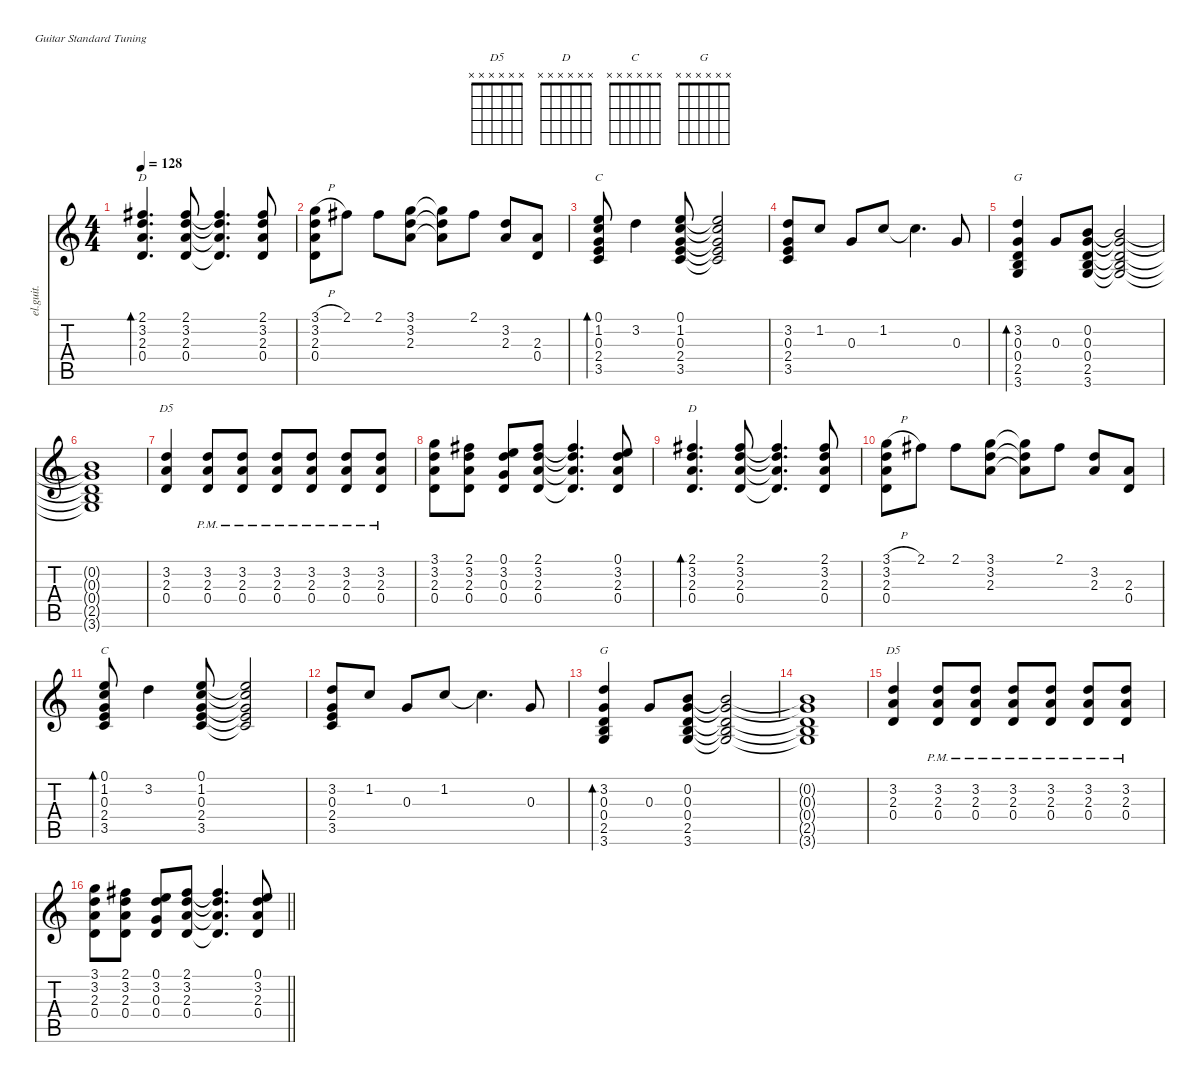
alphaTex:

\defaultSystemsLayout 4
\hideDynamics
\bracketExtendMode nobrackets
\otherSystemsTrackNameOrientation horizontal
\track ("Guitar2(Izzy)" "el.guit.") {instrument electricguitarclean}
\staff {score tabs}
\tuning (E4 B3 G3 D3 A2 E2)
\chord ("D5" x x x x x x)
\chord ("D" x x x x x x)
\chord ("C" x x x x x x)
\chord ("G" x x x x x x)
\ts (4 4)
\tempo 128
\clef g2
\ks c
(2.1{acc #} 3.2 2.3 0.4).4{d bd 60 ch "D" dy f} (2.1{acc #} 3.2 2.3 0.4).8 (2.1{t acc #} 3.2{t} 2.3{t} 0.4{t}).4{d} (2.1{acc #} 3.2 2.3 0.4).8 |
(3.1{h} 3.2 2.3 0.4).8 2.1{acc #}.8 2.1{acc #}.8 (3.1 3.2 2.3).8 (3.1{t} 3.2{t} 2.3{t}).8 2.1{acc #}.8 (3.2 2.3).8 (2.3 0.4).8 |
(0.1 1.2 0.3 2.4 3.5).8{bd 60 ch "C"} 3.2.4 (0.1 1.2 0.3 2.4 3.5).8 (0.1{t} 1.2{t} 0.3{t} 2.4{t} 3.5{t}).2 |
(3.2 0.3 2.4 3.5).8 1.2.8 0.3.8 1.2.8 1.2{t}.4{d} 0.3.8 |
(3.2 0.3 0.4 2.5 3.6).4{bd 60 ch "G"} 0.3.8 (0.2 0.3 0.4 2.5 3.6).8 (0.2{t} 0.3{t} 0.4{t} 2.5{t} 3.6{t}).2 |
(0.2{t} 0.3{t} 0.4{t} 2.5{t} 3.6{t}).1 |
(3.2 2.3 0.4).4{ch "D5"} (3.2{pm} 2.3{pm} 0.4{pm}).8 (3.2{pm} 2.3{pm} 0.4{pm}).8 (3.2{pm} 2.3{pm} 0.4{pm}).8 (3.2{pm} 2.3{pm} 0.4{pm}).8 (3.2{pm} 2.3{pm} 0.4{pm}).8 (3.2{pm} 2.3{pm} 0.4{pm}).8 |
(3.1 3.2 2.3 0.4).8 (2.1{acc #} 3.2 2.3 0.4).8 (0.1 3.2 0.3 0.4).8 (2.1{acc #} 3.2 2.3 0.4).8 (2.1{t acc #} 3.2{t} 2.3{t} 0.4{t}).4{d} (0.1 3.2 2.3 0.4).8 |
(2.1{acc #} 3.2 2.3 0.4).4{d bd 60 ch "D"} (2.1{acc #} 3.2 2.3 0.4).8 (2.1{t acc #} 3.2{t} 2.3{t} 0.4{t}).4{d} (2.1{acc #} 3.2 2.3 0.4).8 |
(3.1{h} 3.2 2.3 0.4).8 2.1{acc #}.8 2.1{acc #}.8 (3.1 3.2 2.3).8 (3.1{t} 3.2{t} 2.3{t}).8 2.1{acc #}.8 (3.2 2.3).8 (2.3 0.4).8 |
(0.1 1.2 0.3 2.4 3.5).8{bd 60 ch "C"} 3.2.4 (0.1 1.2 0.3 2.4 3.5).8 (0.1{t} 1.2{t} 0.3{t} 2.4{t} 3.5{t}).2 |
(3.2 0.3 2.4 3.5).8 1.2.8 0.3.8 1.2.8 1.2{t}.4{d} 0.3.8 |
(3.2 0.3 0.4 2.5 3.6).4{bd 60 ch "G"} 0.3.8 (0.2 0.3 0.4 2.5 3.6).8 (0.2{t} 0.3{t} 0.4{t} 2.5{t} 3.6{t}).2 |
(0.2{t} 0.3{t} 0.4{t} 2.5{t} 3.6{t}).1 |
(3.2 2.3 0.4).4{ch "D5"} (3.2{pm} 2.3{pm} 0.4{pm}).8 (3.2{pm} 2.3{pm} 0.4{pm}).8 (3.2{pm} 2.3{pm} 0.4{pm}).8 (3.2{pm} 2.3{pm} 0.4{pm}).8 (3.2{pm} 2.3{pm} 0.4{pm}).8 (3.2{pm} 2.3{pm} 0.4{pm}).8 |
\barLineRight lightlight
(3.1 3.2 2.3 0.4).8 (2.1{acc #} 3.2 2.3 0.4).8 (0.1 3.2 0.3 0.4).8 (2.1{acc #} 3.2 2.3 0.4).8 (2.1{t acc #} 3.2{t} 2.3{t} 0.4{t}).4{d} (0.1 3.2 2.3 0.4).8
